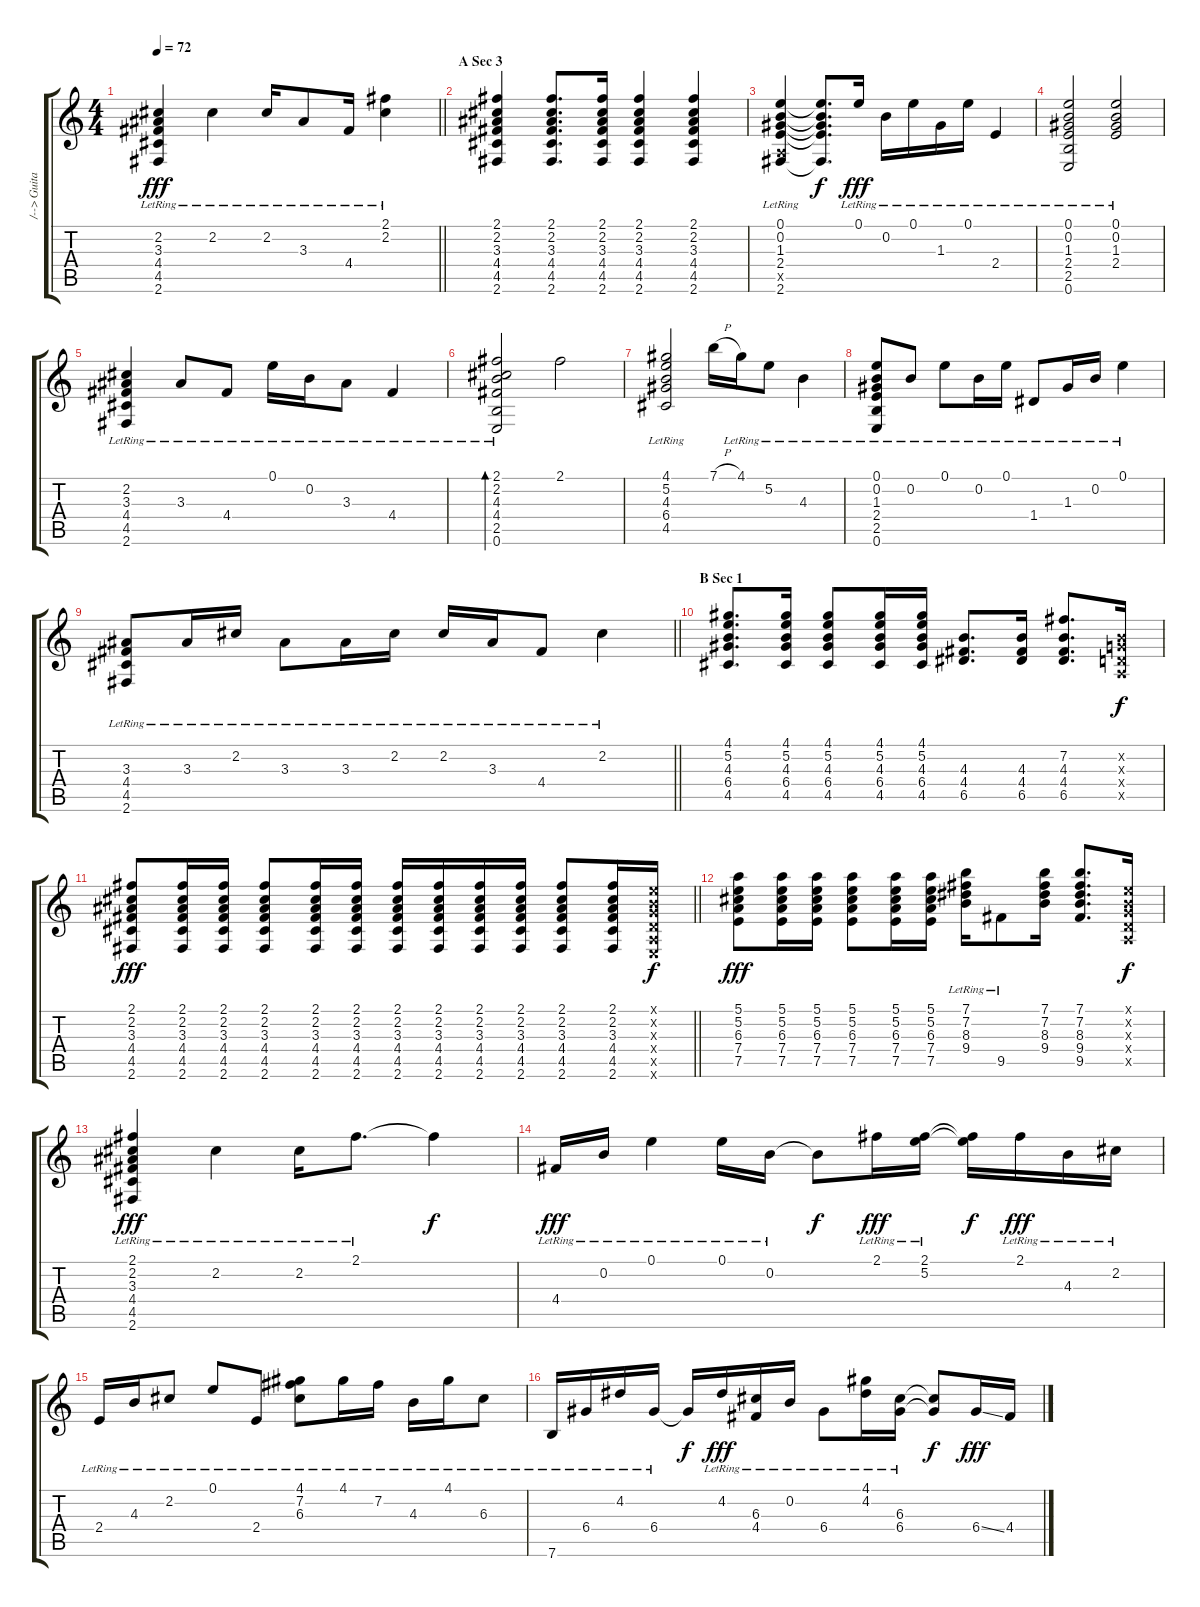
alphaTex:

\track ("/--> Guitarra Acustica (Doble) <---/" "/--> Guita") {instrument electricguitarclean}
\staff {score tabs}
\tuning (E4 B3 G3 D3 A2 E2) {hide}
\ts (4 4)
\tempo 72
\clef g2
\barLineRight lightlight
\ks c
(2.2{lr} 3.3{lr} 4.4{lr} 4.5{lr} 2.6{lr}).4{dy fff} 2.2{lr}.4 2.2{lr}.16 3.3{lr}.8 4.4{lr}.16 (2.1{lr} 2.2{lr}).4 |
\section ("" "A Sec 3")
(2.1 2.2 3.3 4.4 4.5 2.6).4 (2.1 2.2 3.3 4.4 4.5 2.6).8{d} (2.1 2.2 3.3 4.4 4.5 2.6).16 (2.1 2.2 3.3 4.4 4.5 2.6).4 (2.1 2.2 3.3 4.4 4.5 2.6).4 |
(0.1{lr} 0.2{lr} 1.3{lr} 2.4{lr} 0.5{x} 2.6{lr}).4 (0.1{t} 0.2{t} 1.3{t} 2.4{t} 2.6{t}).8{d dy f} 0.1{lr}.16{dy fff} 0.2{lr}.16 0.1{lr}.16 1.3{lr}.16 0.1{lr}.16 2.4{lr}.4 |
(0.1 0.2 1.3 2.4 2.5{lr} 0.6{lr}).2 (0.1{lr} 0.2 1.3 2.4).2 |
(2.2{lr} 3.3{lr} 4.4{lr} 4.5{lr} 2.6{lr}).4 3.3{lr}.8 4.4{lr}.8 0.1{lr}.16 0.2{lr}.16 3.3{lr}.8 4.4{lr}.4 |
(2.1{lr} 2.2{lr} 4.3{lr} 4.4{lr} 2.5{lr} 0.6{lr}).2{bd 120} 2.1.2 |
(4.1{lr} 5.2{lr} 4.3{lr} 6.4{lr} 4.5{lr}).2 7.1{h}.16 4.1{lr}.16 5.2{lr}.8 4.3{lr}.4 |
(0.1{lr} 0.2{lr} 1.3{lr} 2.4{lr} 2.5{lr} 0.6{lr}).8 0.2{lr}.8 0.1{lr}.8 0.2{lr}.16 0.1{lr}.16 1.4{lr}.8 1.3{lr}.16 0.2{lr}.16 0.1{lr}.4 |
\barLineRight lightlight
(3.3{lr} 4.4{lr} 4.5{lr} 2.6{lr}).8 3.3{lr}.16 2.2{lr}.16 3.3{lr}.8 3.3{lr}.16 2.2{lr}.16 2.2{lr}.16 3.3{lr}.16 4.4{lr}.8 2.2{lr}.4 |
\section ("" "B Sec 1")
(4.1 5.2 4.3 6.4 4.5).8{d} (4.1 5.2 4.3 6.4 4.5).16 (4.1 5.2 4.3 6.4 4.5).8 (4.1 5.2 4.3 6.4 4.5).16 (4.1 5.2 4.3 6.4 4.5).16 (4.3 4.4 6.5).8{d} (4.3 4.4 6.5).16 (7.2 4.3 4.4 6.5).8{d} (0.2{x} 0.3{x} 0.4{x} 0.5{x}).16{dy f} |
\barLineRight lightlight
(2.1 2.2 3.3 4.4 4.5 2.6).8{dy fff} (2.1 2.2 3.3 4.4 4.5 2.6).16 (2.1 2.2 3.3 4.4 4.5 2.6).16 (2.1 2.2 3.3 4.4 4.5 2.6).8 (2.1 2.2 3.3 4.4 4.5 2.6).16 (2.1 2.2 3.3 4.4 4.5 2.6).16 (2.1 2.2 3.3 4.4 4.5 2.6).16 (2.1 2.2 3.3 4.4 4.5 2.6).16 (2.1 2.2 3.3 4.4 4.5 2.6).16 (2.1 2.2 3.3 4.4 4.5 2.6).16 (2.1 2.2 3.3 4.4 4.5 2.6).8 (2.1 2.2 3.3 4.4 4.5 2.6).16 (0.1{x} 0.2{x} 0.3{x} 0.4{x} 0.5{x} 0.6{x}).16{dy f} |
\section ("" "")
(5.1 5.2 6.3 7.4 7.5).8{dy fff} (5.1 5.2 6.3 7.4 7.5).16 (5.1 5.2 6.3 7.4 7.5).16 (5.1 5.2 6.3 7.4 7.5).8 (5.1 5.2 6.3 7.4 7.5).16 (5.1 5.2 6.3 7.4 7.5).16 (7.1{lr} 7.2{lr} 8.3{lr} 9.4{lr}).16 9.5{lr}.8 (7.1 7.2 8.3 9.4).16 (7.1 7.2 8.3 9.4 9.5).8{d} (0.1{x} 0.2{x} 0.3{x} 0.4{x} 0.5{x}).16{dy f} |
(2.1{lr} 2.2{lr} 3.3{lr} 4.4{lr} 4.5{lr} 2.6{lr}).4{dy fff} 2.2{lr}.4 2.2{lr}.16 2.1{lr}.8{d} 2.1{t}.4{dy f} |
4.4{lr}.16{dy fff} 0.2{lr}.16 0.1{lr}.4 0.1{lr}.16 0.2{lr}.16 0.2{t}.8{dy f} 2.1{lr}.16{dy fff} (2.1{lr} 5.2{lr}).16 (2.1{t} 5.2{t}).16{dy f} 2.1{lr}.16{dy fff} 4.3{lr}.16 2.2{lr}.16 |
2.4{lr}.16 4.3{lr}.16 2.2{lr}.8 0.1{lr}.8 2.4{lr}.8 (4.1 7.2{lr} 6.3{lr}).8 4.1{lr}.16 7.2{lr}.16 4.3{lr}.16 4.1{lr}.16 6.3{lr}.8 |
7.6{lr}.16 6.4{lr}.16 4.2{lr}.16 6.4{lr}.16 6.4{t}.16{dy f} 4.2{lr}.16{dy fff} (6.3{lr} 4.4{lr}).16 0.2{lr}.16 6.4{lr}.8 (4.1{lr} 4.2{lr}).16 (6.3{lr} 6.4{lr}).16 (6.3{t} 6.4{t}).8{dy f} 6.4{ss}.16{dy fff} 4.4.16
